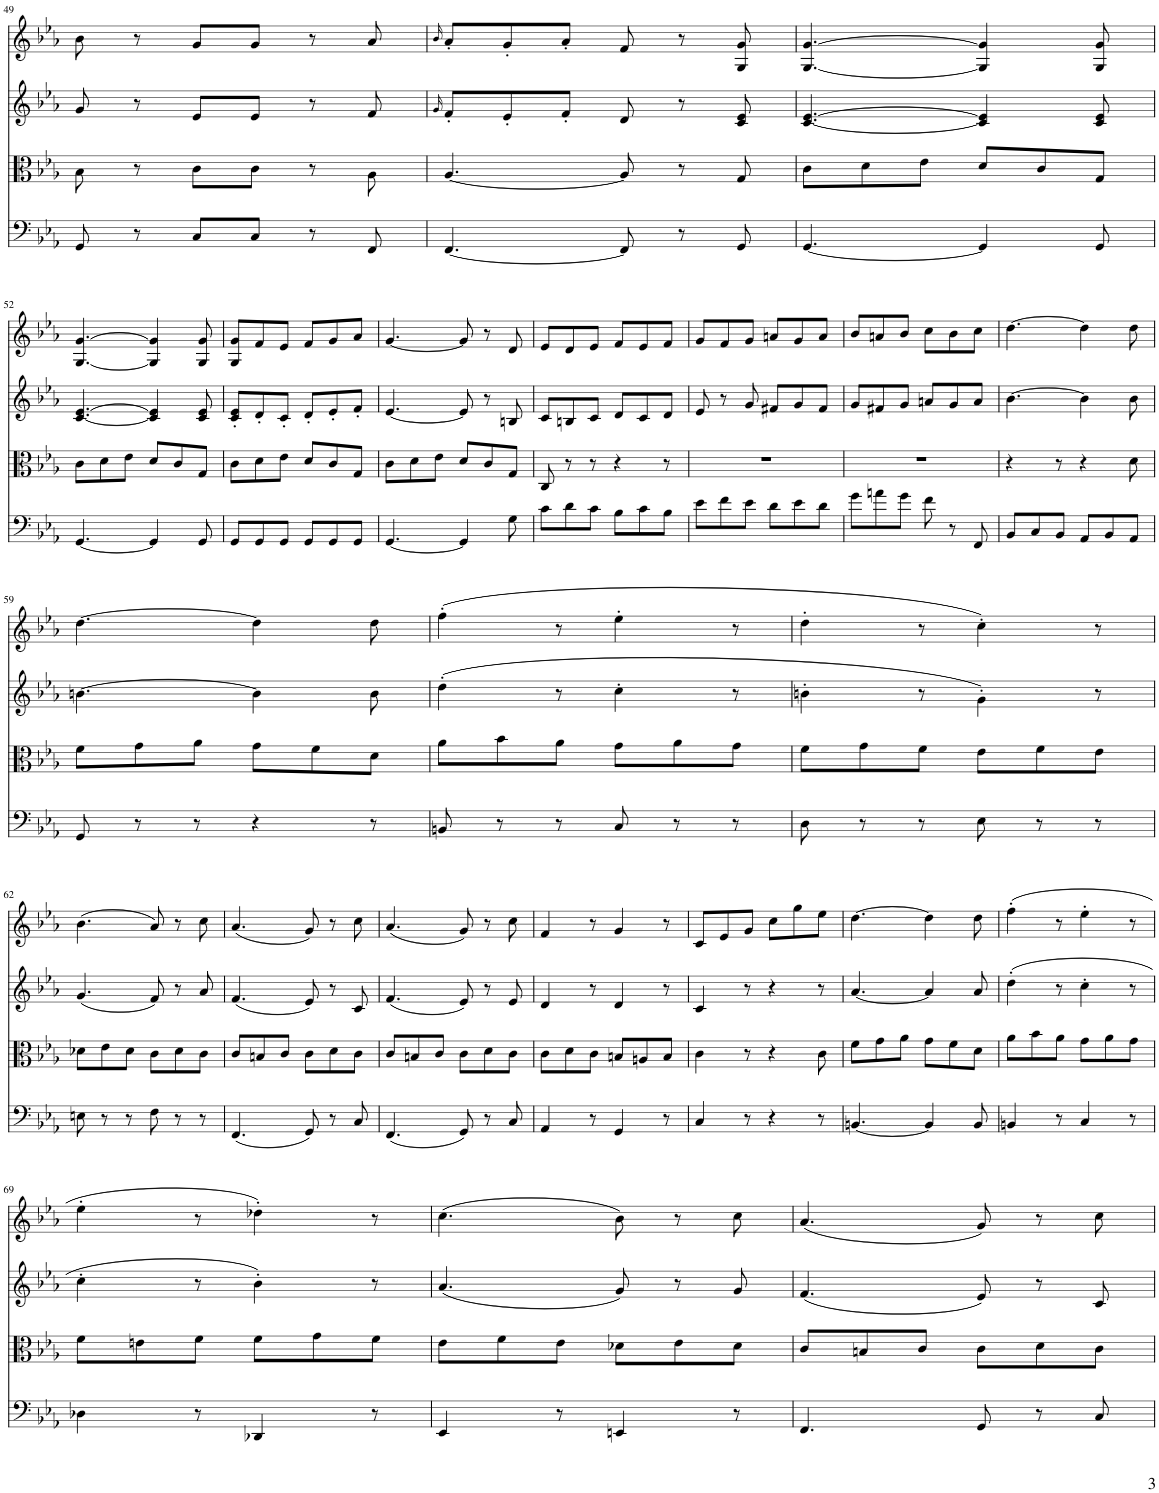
**kern	**kern	**kern	**kern
*part4	*part3	*part2	*part1
*staff4	*staff3	*staff2	*staff1
*I"Violoncello	*I"Viola	*I"Violin	*I"Violin
*I'Vc	*I'Vla	*I'Vln	*I'Vln
!!LO:PB:g=z
*clefF4	*clefC3	*clefG2	*clefG2
*k[b-e-a-]	*k[b-e-a-]	*k[b-e-a-]	*k[b-e-a-]
*M6/8	*M6/8	*M6/8	*M6/8
=49	=49	=49	=49
8GG/	8B-\	8g/	8b-\
8r	8r	8r	8r
8C/L	8c\L	8e-/L	8g/L
8C/J	8c\J	8e-/J	8g/J
8r	8r	8r	8r
8FF/	8A-\	8f/	8a-/
=50	=50	=50	=50
.	.	16qg/	16qb-/
[4.FF/	[4.A-/	8f'/L	8a-'/L
.	.	8e-'/	8g'/
.	.	8f'/J	8a-'/J
8FF/]	8A-/]	8d/	8f/
8r	8r	8r	8r
8GG/	8G/	8c/ 8e-/	8G/ 8g/
=51	=51	=51	=51
[4.GG/	8c\L	[4.c/ [4.e-/	[4.G/ [4.g/
.	8d\	.	.
.	8e-\J	.	.
4GG/]	8d/L	4c/] 4e-/]	4G/] 4g/]
.	8c/	.	.
8GG/	8G/J	8c/ 8e-/	8G/ 8g/
!!LO:LB:g=z
=52	=52	=52	=52
[4.GG/	8c\L	[4.c/ [4.e-/	[4.G/ [4.g/
.	8d\	.	.
.	8e-\J	.	.
4GG/]	8d/L	4c/] 4e-/]	4G/] 4g/]
.	8c/	.	.
8GG/	8G/J	8c/ 8e-/	8G/ 8g/
=53	=53	=53	=53
8GG/L	8c\L	8c/' 8e-/'L	8G/ 8g/L
8GG/	8d\	8d'/	8f/
8GG/J	8e-\J	8c'/J	8e-/J
8GG/L	8d/L	8d'/L	8f/L
8GG/	8c/	8e-'/	8g/
8GG/J	8G/J	8f'/J	8a-/J
=54	=54	=54	=54
[4.GG/	8c\L	[4.e-/	[4.g/
.	8d\	.	.
.	8e-\J	.	.
4GG/]	8d/L	8e-/]	8g/]
.	8c/	8r	8r
8G\	8G/J	8Bn/	8d/
=55	=55	=55	=55
8c\L	8C/	8c/L	8e-/L
8d\	8r	8Bn/	8d/
8c\J	8r	8c/J	8e-/J
8B-\L	4r	8d/L	8f/L
8c\	.	8c/	8e-/
8B-\J	8r	8d/J	8f/J
=56	=56	=56	=56
8e-\L	2.r	8e-/	8g/L
8f\	.	8r	8f/
8e-\J	.	8g/	8g/J
8d\L	.	8f#X/L	8an/L
8e-\	.	8g/	8g/
8d\J	.	8f#/J	8a/J
=57	=57	=57	=57
8g\L	2.r	8g/L	8b-/L
8an\	.	8f#X/	8an/
8g\J	.	8g/J	8b-/J
8f\	.	8an/L	8cc\L
8r	.	8g/	8b-\
8FF/	.	8a/J	8cc\J
=58	=58	=58	=58
8BB-/L	4r	[4.b-\	[4.dd\
8C/	.	.	.
8BB-/J	8r	.	.
8AA-/L	4r	4b-\]	4dd\]
8BB-/	.	.	.
8AA-/J	8d\	8b-\	8dd\
!!LO:LB:g=z
=59	=59	=59	=59
8GG/	8f\L	[4.bn\	[4.dd\
8r	8g\	.	.
8r	8a-\J	.	.
4r	8g\L	4b\]	4dd\]
.	8f\	.	.
8r	8d\J	8b\	8dd\
=60	=60	=60	=60
8BBn/	8a-\L	(4dd'\	(4ff'\
8r	8b-\	.	.
8r	8a-\J	8r	8r
8C/	8g\L	4cc'\	4ee-'\
8r	8a-\	.	.
8r	8g\J	8r	8r
=61	=61	=61	=61
8D\	8f\L	4bn'\	4dd'\
8r	8g\	.	.
8r	8f\J	8r	8r
8E-\	8e-\L	4g'\)	4cc'\)
8r	8f\	.	.
8r	8e-\J	8r	8r
!!LO:LB:g=z
=62	=62	=62	=62
8En\	8d-X\L	(4.g/	(4.b-\
8r	8e-\	.	.
8r	8d-\J	.	.
8F\	8c\L	8f/)	8a-/)
8r	8d-\	8r	8r
8r	8c\J	8a-/	8cc\
=63	=63	=63	=63
(4.FF/	8c/L	(4.f/	(4.a-/
.	8Bn/	.	.
.	8c/J	.	.
8GG/)	8c\L	8e-/)	8g/)
8r	8d\	8r	8r
8C/	8c\J	8c/	8cc\
=64	=64	=64	=64
(4.FF/	8c/L	(4.f/	(4.a-/
.	8Bn/	.	.
.	8c/J	.	.
8GG/)	8c\L	8e-/)	8g/)
8r	8d\	8r	8r
8C/	8c\J	8e-/	8cc\
=65	=65	=65	=65
4AA-/	8c\L	4d/	4f/
.	8d\	.	.
8r	8c\J	8r	8r
4GG/	8Bn/L	4d/	4g/
.	8An/	.	.
8r	8B/J	8r	8r
=66	=66	=66	=66
4C/	4c\	4c/	8c/L
.	.	.	8e-/
8r	8r	8r	8g/J
4r	4r	4r	8cc\L
.	.	.	8gg\
8r	8c\	8r	8ee-\J
=67	=67	=67	=67
[4.BBn/	8f\L	[4.a-/	[4.dd\
.	8g\	.	.
.	8a-\J	.	.
4BB/]	8g\L	4a-/]	4dd\]
.	8f\	.	.
8BB/	8d\J	8a-/	8dd\
=68	=68	=68	=68
4BBn/	8a-\L	(4dd'\	(4ff'\
.	8b-\	.	.
8r	8a-\J	8r	8r
4C/	8g\L	4cc'\	4ee-'\
.	8a-\	.	.
8r	8g\J	8r	8r
!!LO:LB:g=z
=69	=69	=69	=69
4D-X\	8f\L	4cc'\	4ee-'\
.	8en\	.	.
8r	8f\J	8r	8r
4DD-X/	8f\L	4b-'\)	4dd-X'\)
.	8g\	.	.
8r	8f\J	8r	8r
=70	=70	=70	=70
4EE-/	8e-\L	(4.a-/	(4.cc\
.	8f\	.	.
8r	8e-\J	.	.
4EEn/	8d-X\L	8g/)	8b-\)
.	8e-\	8r	8r
8r	8d-\J	8g/	8cc\
=71	=71	=71	=71
4.FF/	8c/L	(4.f/	(4.a-/
.	8Bn/	.	.
.	8c/J	.	.
8GG/	8c\L	8e-/)	8g/)
8r	8d\	8r	8r
8C/	8c\J	8c/	8cc\
=	=	=	=
*-	*-	*-	*-
